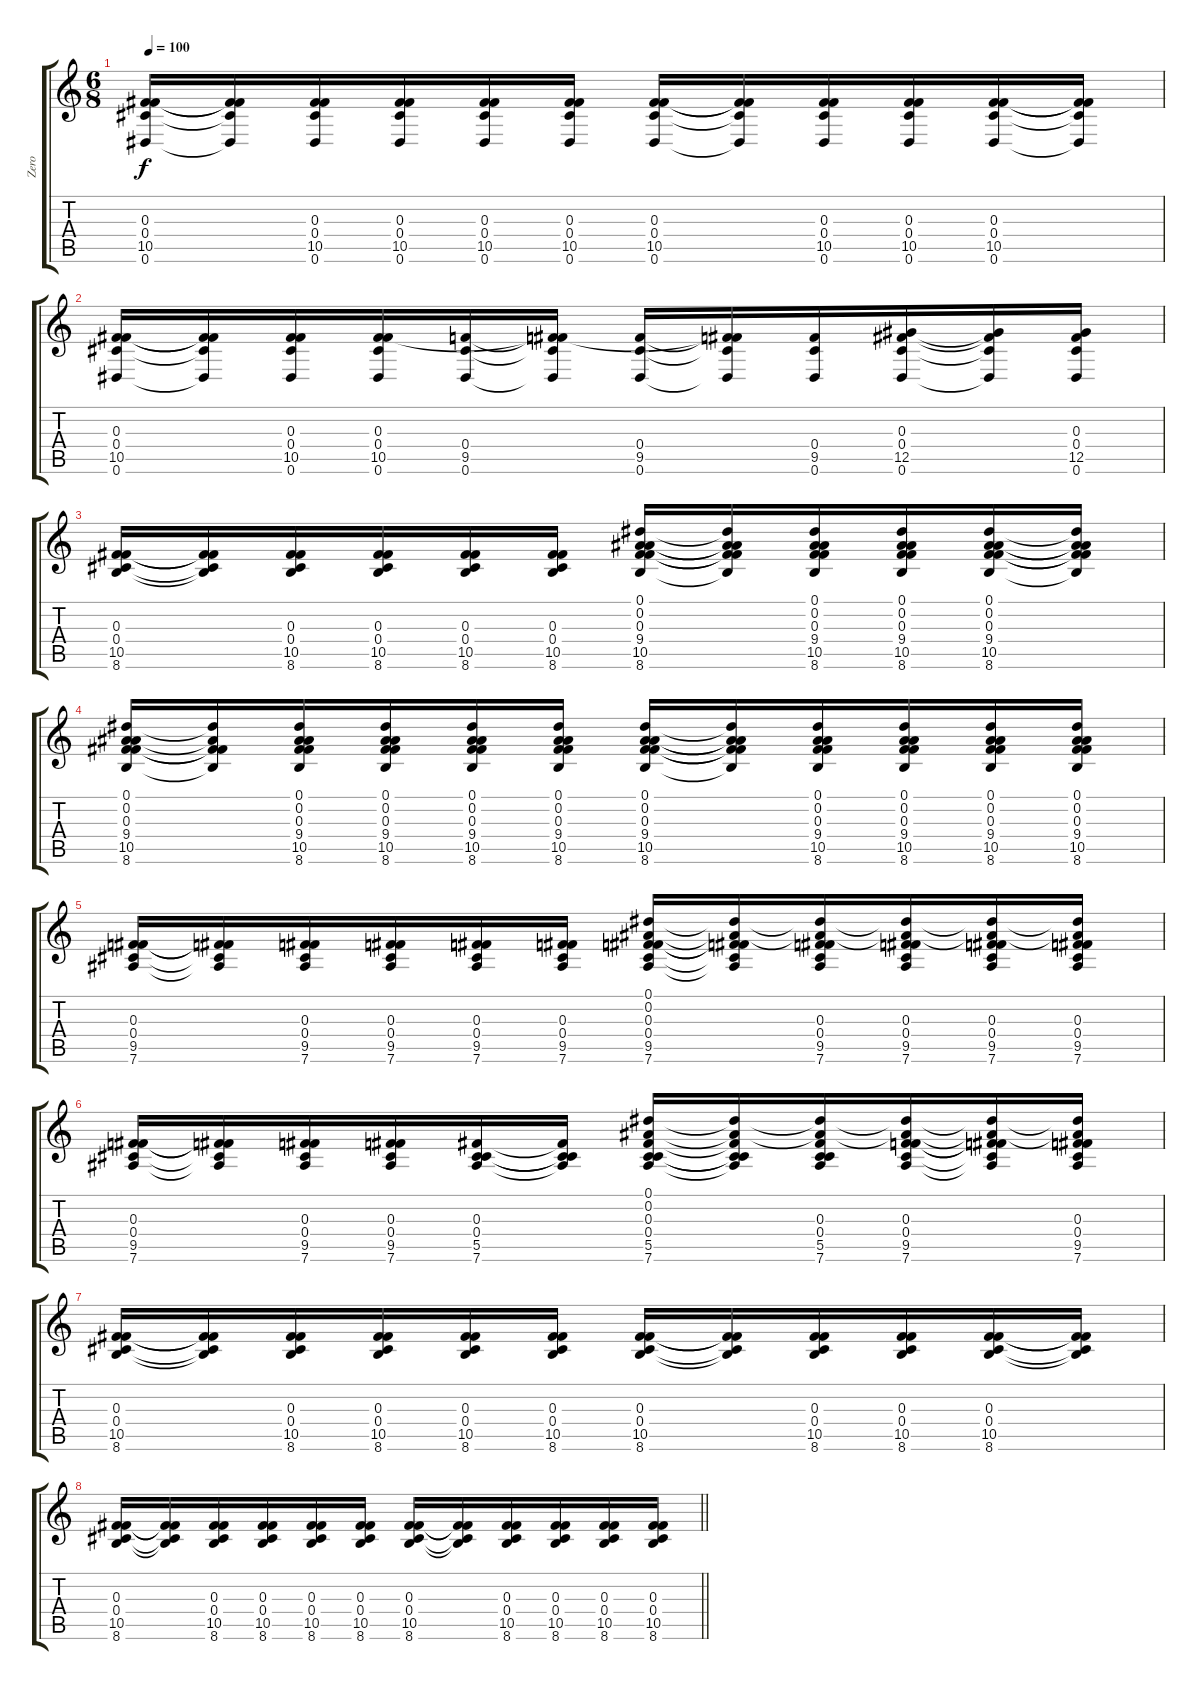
\track ("Zero" "Zero") {instrument electricguitarjazz}
\staff {score tabs}
\tuning (Eb4 Bb3 Gb3 Db3 Ab2 Eb2) {hide}
\ts (6 8)
\tempo 100
\clef g2
\ks c
(0.3 0.4 10.5 0.6).16{dy f} (0.3{t} 0.4{t} 10.5{t} 0.6{t}).16 (0.3 0.4 10.5 0.6).16 (0.3 0.4 10.5 0.6).16 (0.3 0.4 10.5 0.6).16 (0.3 0.4 10.5 0.6).16 (0.3 0.4 10.5 0.6).16 (0.3{t} 0.4{t} 10.5{t} 0.6{t}).16 (0.3 0.4 10.5 0.6).16 (0.3 0.4 10.5 0.6).16 (0.3 0.4 10.5 0.6).16 (0.3{t} 0.4{t} 10.5{t} 0.6{t}).16 |
(0.3 0.4 10.5 0.6).16 (0.3{t} 0.4{t} 10.5{t} 0.6{t}).16 (0.3 0.4 10.5 0.6).16 (0.3 0.4 10.5 0.6).16 (0.4 9.5 0.6).16 (0.3{t} 0.4{t} 9.5{t} 0.6{t}).16 (0.4 9.5 0.6).16 (0.3{t} 0.4{t} 9.5{t} 0.6{t}).16 (0.4 9.5 0.6).16 (0.3 0.4 12.5 0.6).16 (0.3{t} 0.4{t} 12.5{t} 0.6{t}).16 (0.3 0.4 12.5 0.6).16 |
(0.3 0.4 10.5 8.6).16 (0.3{t} 0.4{t} 10.5{t} 8.6{t}).16 (0.3 0.4 10.5 8.6).16 (0.3 0.4 10.5 8.6).16 (0.3 0.4 10.5 8.6).16 (0.3 0.4 10.5 8.6).16 (0.1 0.2 0.3 9.4 10.5 8.6).16 (0.1{t} 0.2{t} 0.3{t} 9.4{t} 10.5{t} 8.6{t}).16 (0.1 0.2 0.3 9.4 10.5 8.6).16 (0.1 0.2 0.3 9.4 10.5 8.6).16 (0.1 0.2 0.3 9.4 10.5 8.6).16 (0.1{t} 0.2{t} 0.3{t} 9.4{t} 10.5{t} 8.6{t}).16 |
(0.1 0.2 0.3 9.4 10.5 8.6).16 (0.1{t} 0.2{t} 0.3{t} 10.5{t} 8.6{t}).16 (0.1 0.2 0.3 9.4 10.5 8.6).16 (0.1 0.2 0.3 9.4 10.5 8.6).16 (0.1 0.2 0.3 9.4 10.5 8.6).16 (0.1 0.2 0.3 9.4 10.5 8.6).16 (0.1 0.2 0.3 9.4 10.5 8.6).16 (0.1{t} 0.2{t} 0.3{t} 9.4{t} 10.5{t} 8.6{t}).16 (0.1 0.2 0.3 9.4 10.5 8.6).16 (0.1 0.2 0.3 9.4 10.5 8.6).16 (0.1 0.2 0.3 9.4 10.5 8.6).16 (0.1 0.2 0.3 9.4 10.5 8.6).16 |
(0.3 0.4 9.5 7.6).16 (0.3{t} 0.4{t} 9.5{t} 7.6{t}).16 (0.3 0.4 9.5 7.6).16 (0.3 0.4 9.5 7.6).16 (0.3 0.4 9.5 7.6).16 (0.3 0.4 9.5 7.6).16 (0.1 0.2 0.3 0.4 9.5 7.6).16 (0.1{t} 0.2{t} 0.3{t} 0.4{t} 9.5{t} 7.6{t}).16 (0.1{t} 0.2{t} 0.3 0.4 9.5 7.6).16 (0.1{t} 0.2{t} 0.3 0.4 9.5 7.6).16 (0.1{t} 0.2{t} 0.3 0.4 9.5 7.6).16 (0.1{t} 0.2{t} 0.3 0.4 9.5 7.6).16 |
(0.3 0.4 9.5 7.6).16 (0.3{t} 0.4{t} 9.5{t} 7.6{t}).16 (0.3 0.4 9.5 7.6).16 (0.3 0.4 9.5 7.6).16 (0.3 0.4 5.5 7.6).16 (0.3{t} 0.4{t} 5.5{t} 7.6{t}).16 (0.1 0.2 0.3 0.4 5.5 7.6).16 (0.1{t} 0.2{t} 0.3{t} 0.4{t} 5.5{t} 7.6{t}).16 (0.1{t} 0.2{t} 0.3 0.4 5.5 7.6).16 (0.1{t} 0.2{t} 0.3 0.4 9.5 7.6).16 (0.1{t} 0.2{t} 0.3{t} 0.4{t} 9.5{t} 7.6{t}).16 (0.1{t} 0.2{t} 0.3 0.4 9.5 7.6).16 |
(0.3 0.4 10.5 8.6).16 (0.3{t} 0.4{t} 10.5{t} 8.6{t}).16 (0.3 0.4 10.5 8.6).16 (0.3 0.4 10.5 8.6).16 (0.3 0.4 10.5 8.6).16 (0.3 0.4 10.5 8.6).16 (0.3 0.4 10.5 8.6).16 (0.3{t} 0.4{t} 10.5{t} 8.6{t}).16 (0.3 0.4 10.5 8.6).16 (0.3 0.4 10.5 8.6).16 (0.3 0.4 10.5 8.6).16 (0.3{t} 0.4{t} 10.5{t} 8.6{t}).16 |
\barLineRight lightlight
(0.3 0.4 10.5 8.6).16 (0.3{t} 0.4{t} 10.5{t} 8.6{t}).16 (0.3 0.4 10.5 8.6).16 (0.3 0.4 10.5 8.6).16 (0.3 0.4 10.5 8.6).16 (0.3 0.4 10.5 8.6).16 (0.3 0.4 10.5 8.6).16 (0.3{t} 0.4{t} 10.5{t} 8.6{t}).16 (0.3 0.4 10.5 8.6).16 (0.3 0.4 10.5 8.6).16 (0.3 0.4 10.5 8.6).16 (0.3 0.4 10.5 8.6).16
